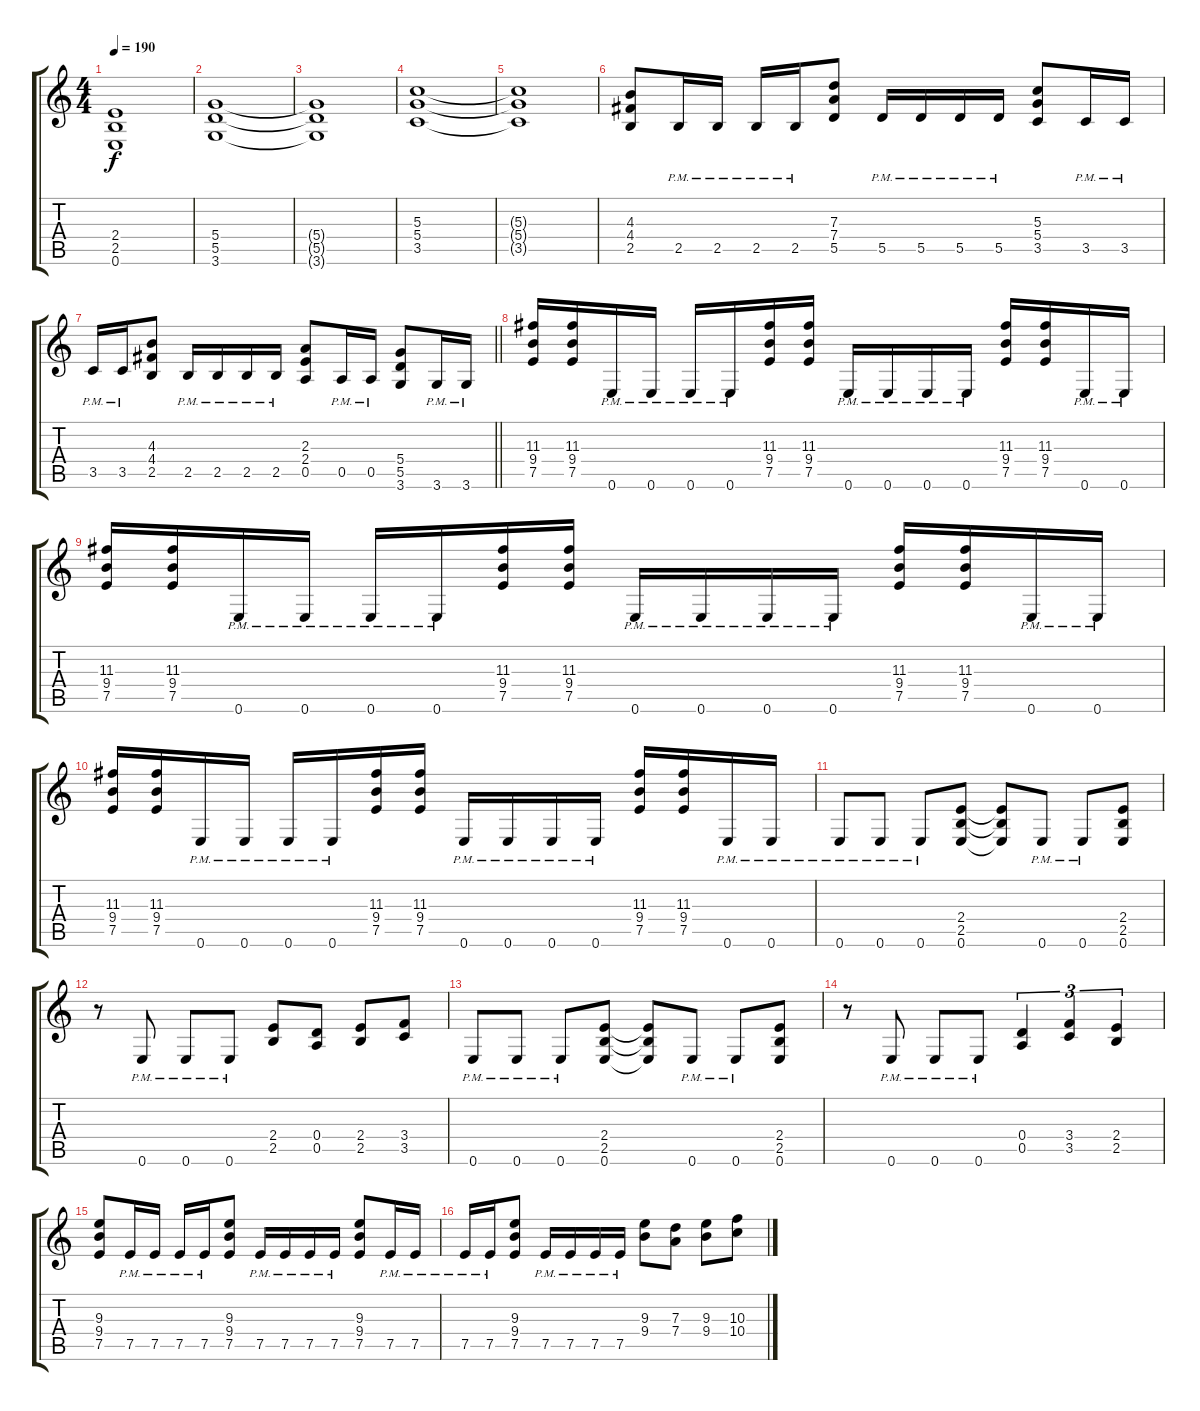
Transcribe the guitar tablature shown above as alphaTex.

\track "" {instrument distortionguitar}
\staff {score tabs}
\tuning (E4 B3 G3 D3 A2 E2) {hide}
\ts (4 4)
\tempo 190
\clef g2
\ks c
(2.4 2.5 0.6).1{dy f} |
(5.4 5.5 3.6).1 |
(5.4{t} 5.5{t} 3.6{t}).1 |
(5.3 5.4 3.5).1 |
(5.3{t} 5.4{t} 3.5{t}).1 |
(4.3 4.4 2.5).8 2.5{pm}.16 2.5{pm}.16 2.5{pm}.16 2.5{pm}.16 (7.3 7.4 5.5).8 5.5{pm}.16 5.5{pm}.16 5.5{pm}.16 5.5{pm}.16 (5.3 5.4 3.5).8 3.5{pm}.16 3.5{pm}.16 |
\barLineRight lightlight
3.5{pm}.16 3.5{pm}.16 (4.3 4.4 2.5).8 2.5{pm}.16 2.5{pm}.16 2.5{pm}.16 2.5{pm}.16 (2.3 2.4 0.5).8 0.5{pm}.16 0.5{pm}.16 (5.4 5.5 3.6).8 3.6{pm}.16 3.6{pm}.16 |
(11.3 9.4 7.5).16 (11.3 9.4 7.5).16 0.6{pm}.16 0.6{pm}.16 0.6{pm}.16 0.6{pm}.16 (11.3 9.4 7.5).16 (11.3 9.4 7.5).16 0.6{pm}.16 0.6{pm}.16 0.6{pm}.16 0.6{pm}.16 (11.3 9.4 7.5).16 (11.3 9.4 7.5).16 0.6{pm}.16 0.6{pm}.16 |
(11.3 9.4 7.5).16 (11.3 9.4 7.5).16 0.6{pm}.16 0.6{pm}.16 0.6{pm}.16 0.6{pm}.16 (11.3 9.4 7.5).16 (11.3 9.4 7.5).16 0.6{pm}.16 0.6{pm}.16 0.6{pm}.16 0.6{pm}.16 (11.3 9.4 7.5).16 (11.3 9.4 7.5).16 0.6{pm}.16 0.6{pm}.16 |
(11.3 9.4 7.5).16 (11.3 9.4 7.5).16 0.6{pm}.16 0.6{pm}.16 0.6{pm}.16 0.6{pm}.16 (11.3 9.4 7.5).16 (11.3 9.4 7.5).16 0.6{pm}.16 0.6{pm}.16 0.6{pm}.16 0.6{pm}.16 (11.3 9.4 7.5).16 (11.3 9.4 7.5).16 0.6{pm}.16 0.6{pm}.16 |
0.6{pm}.8 0.6{pm}.8 0.6{pm}.8 (2.4 2.5 0.6).8 (2.4{t} 2.5{t} 0.6{t}).8 0.6{pm}.8 0.6{pm}.8 (2.4 2.5 0.6).8 |
r.8 0.6{pm}.8 0.6{pm}.8 0.6{pm}.8 (2.4 2.5).8 (0.4 0.5).8 (2.4 2.5).8 (3.4 3.5).8 |
0.6{pm}.8 0.6{pm}.8 0.6{pm}.8 (2.4 2.5 0.6).8 (2.4{t} 2.5{t} 0.6{t}).8 0.6{pm}.8 0.6{pm}.8 (2.4 2.5 0.6).8 |
r.8 0.6{pm}.8 0.6{pm}.8 0.6{pm}.8 (0.4 0.5).4{tu (3 2)} (3.4 3.5).4{tu (3 2)} (2.4 2.5).4{tu (3 2)} |
(9.3 9.4 7.5).8 7.5{pm}.16 7.5{pm}.16 7.5{pm}.16 7.5{pm}.16 (9.3 9.4 7.5).8 7.5{pm}.16 7.5{pm}.16 7.5{pm}.16 7.5{pm}.16 (9.3 9.4 7.5).8 7.5{pm}.16 7.5{pm}.16 |
7.5{pm}.16 7.5{pm}.16 (9.3 9.4 7.5).8 7.5{pm}.16 7.5{pm}.16 7.5{pm}.16 7.5{pm}.16 (9.3 9.4).8 (7.3 7.4).8 (9.3 9.4).8 (10.3 10.4).8
